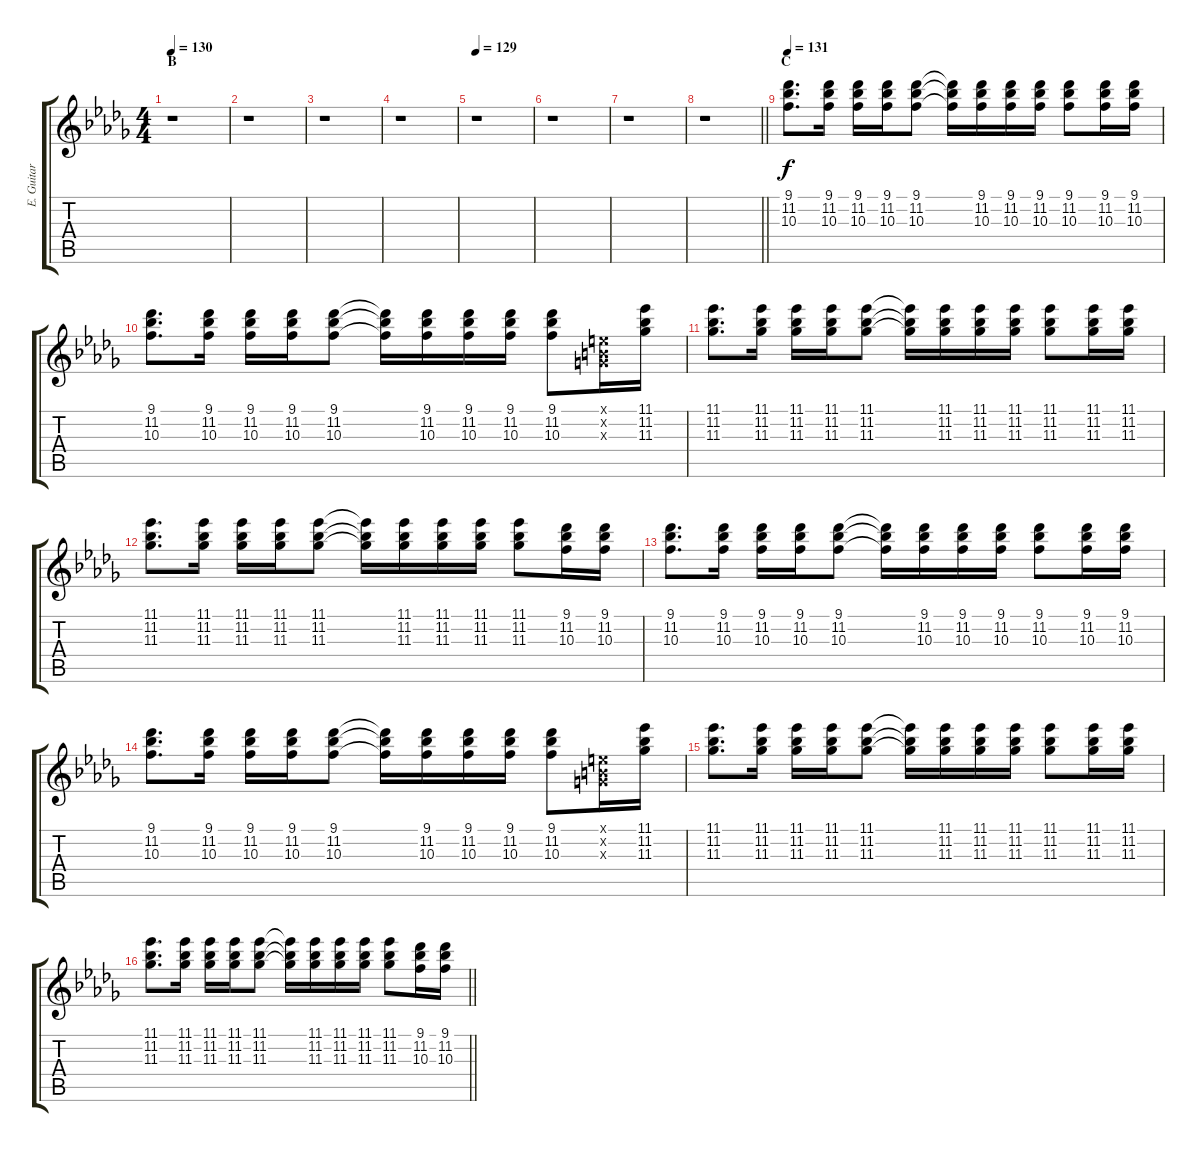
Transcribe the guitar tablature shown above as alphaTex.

\track ("E. Guitar I" "E. Guitar ") {instrument overdrivenguitar}
\staff {score tabs}
\tuning (E4 B3 G3 D3 A2 E2) {hide}
\ts (4 4)
\section ("" "B")
\tempo 130
\clef g2
\ks db
r.1{dy f} |
r.1 |
r.1 |
r.1 |
\tempo 129
r.1 |
r.1 |
r.1 |
\barLineRight lightlight
r.1 |
\section ("" "C")
\tempo 131
(9.1 11.2 10.3).8{d} (9.1 11.2 10.3).16 (9.1 11.2 10.3).16 (9.1 11.2 10.3).16 (9.1 11.2 10.3).8 (9.1{t} 11.2{t} 10.3{t}).16 (9.1 11.2 10.3).16 (9.1 11.2 10.3).16 (9.1 11.2 10.3).16 (9.1 11.2 10.3).8 (9.1 11.2 10.3).16 (9.1 11.2 10.3).16 |
(9.1 11.2 10.3).8{d} (9.1 11.2 10.3).16 (9.1 11.2 10.3).16 (9.1 11.2 10.3).16 (9.1 11.2 10.3).8 (9.1{t} 11.2{t} 10.3{t}).16 (9.1 11.2 10.3).16 (9.1 11.2 10.3).16 (9.1 11.2 10.3).16 (9.1 11.2 10.3).8 (0.1{x} 0.2{x} 0.3{x}).16 (11.1 11.2 11.3).16 |
(11.1 11.2 11.3).8{d} (11.1 11.2 11.3).16 (11.1 11.2 11.3).16 (11.1 11.2 11.3).16 (11.1 11.2 11.3).8 (11.1{t} 11.2{t} 11.3{t}).16 (11.1 11.2 11.3).16 (11.1 11.2 11.3).16 (11.1 11.2 11.3).16 (11.1 11.2 11.3).8 (11.1 11.2 11.3).16 (11.1 11.2 11.3).16 |
(11.1 11.2 11.3).8{d} (11.1 11.2 11.3).16 (11.1 11.2 11.3).16 (11.1 11.2 11.3).16 (11.1 11.2 11.3).8 (11.1{t} 11.2{t} 11.3{t}).16 (11.1 11.2 11.3).16 (11.1 11.2 11.3).16 (11.1 11.2 11.3).16 (11.1 11.2 11.3).8 (9.1 11.2 10.3).16 (9.1 11.2 10.3).16 |
(9.1 11.2 10.3).8{d} (9.1 11.2 10.3).16 (9.1 11.2 10.3).16 (9.1 11.2 10.3).16 (9.1 11.2 10.3).8 (9.1{t} 11.2{t} 10.3{t}).16 (9.1 11.2 10.3).16 (9.1 11.2 10.3).16 (9.1 11.2 10.3).16 (9.1 11.2 10.3).8 (9.1 11.2 10.3).16 (9.1 11.2 10.3).16 |
(9.1 11.2 10.3).8{d} (9.1 11.2 10.3).16 (9.1 11.2 10.3).16 (9.1 11.2 10.3).16 (9.1 11.2 10.3).8 (9.1{t} 11.2{t} 10.3{t}).16 (9.1 11.2 10.3).16 (9.1 11.2 10.3).16 (9.1 11.2 10.3).16 (9.1 11.2 10.3).8 (0.1{x} 0.2{x} 0.3{x}).16 (11.1 11.2 11.3).16 |
(11.1 11.2 11.3).8{d} (11.1 11.2 11.3).16 (11.1 11.2 11.3).16 (11.1 11.2 11.3).16 (11.1 11.2 11.3).8 (11.1{t} 11.2{t} 11.3{t}).16 (11.1 11.2 11.3).16 (11.1 11.2 11.3).16 (11.1 11.2 11.3).16 (11.1 11.2 11.3).8 (11.1 11.2 11.3).16 (11.1 11.2 11.3).16 |
\barLineRight lightlight
(11.1 11.2 11.3).8{d} (11.1 11.2 11.3).16 (11.1 11.2 11.3).16 (11.1 11.2 11.3).16 (11.1 11.2 11.3).8 (11.1{t} 11.2{t} 11.3{t}).16 (11.1 11.2 11.3).16 (11.1 11.2 11.3).16 (11.1 11.2 11.3).16 (11.1 11.2 11.3).8 (9.1 11.2 10.3).16 (9.1 11.2 10.3).16
